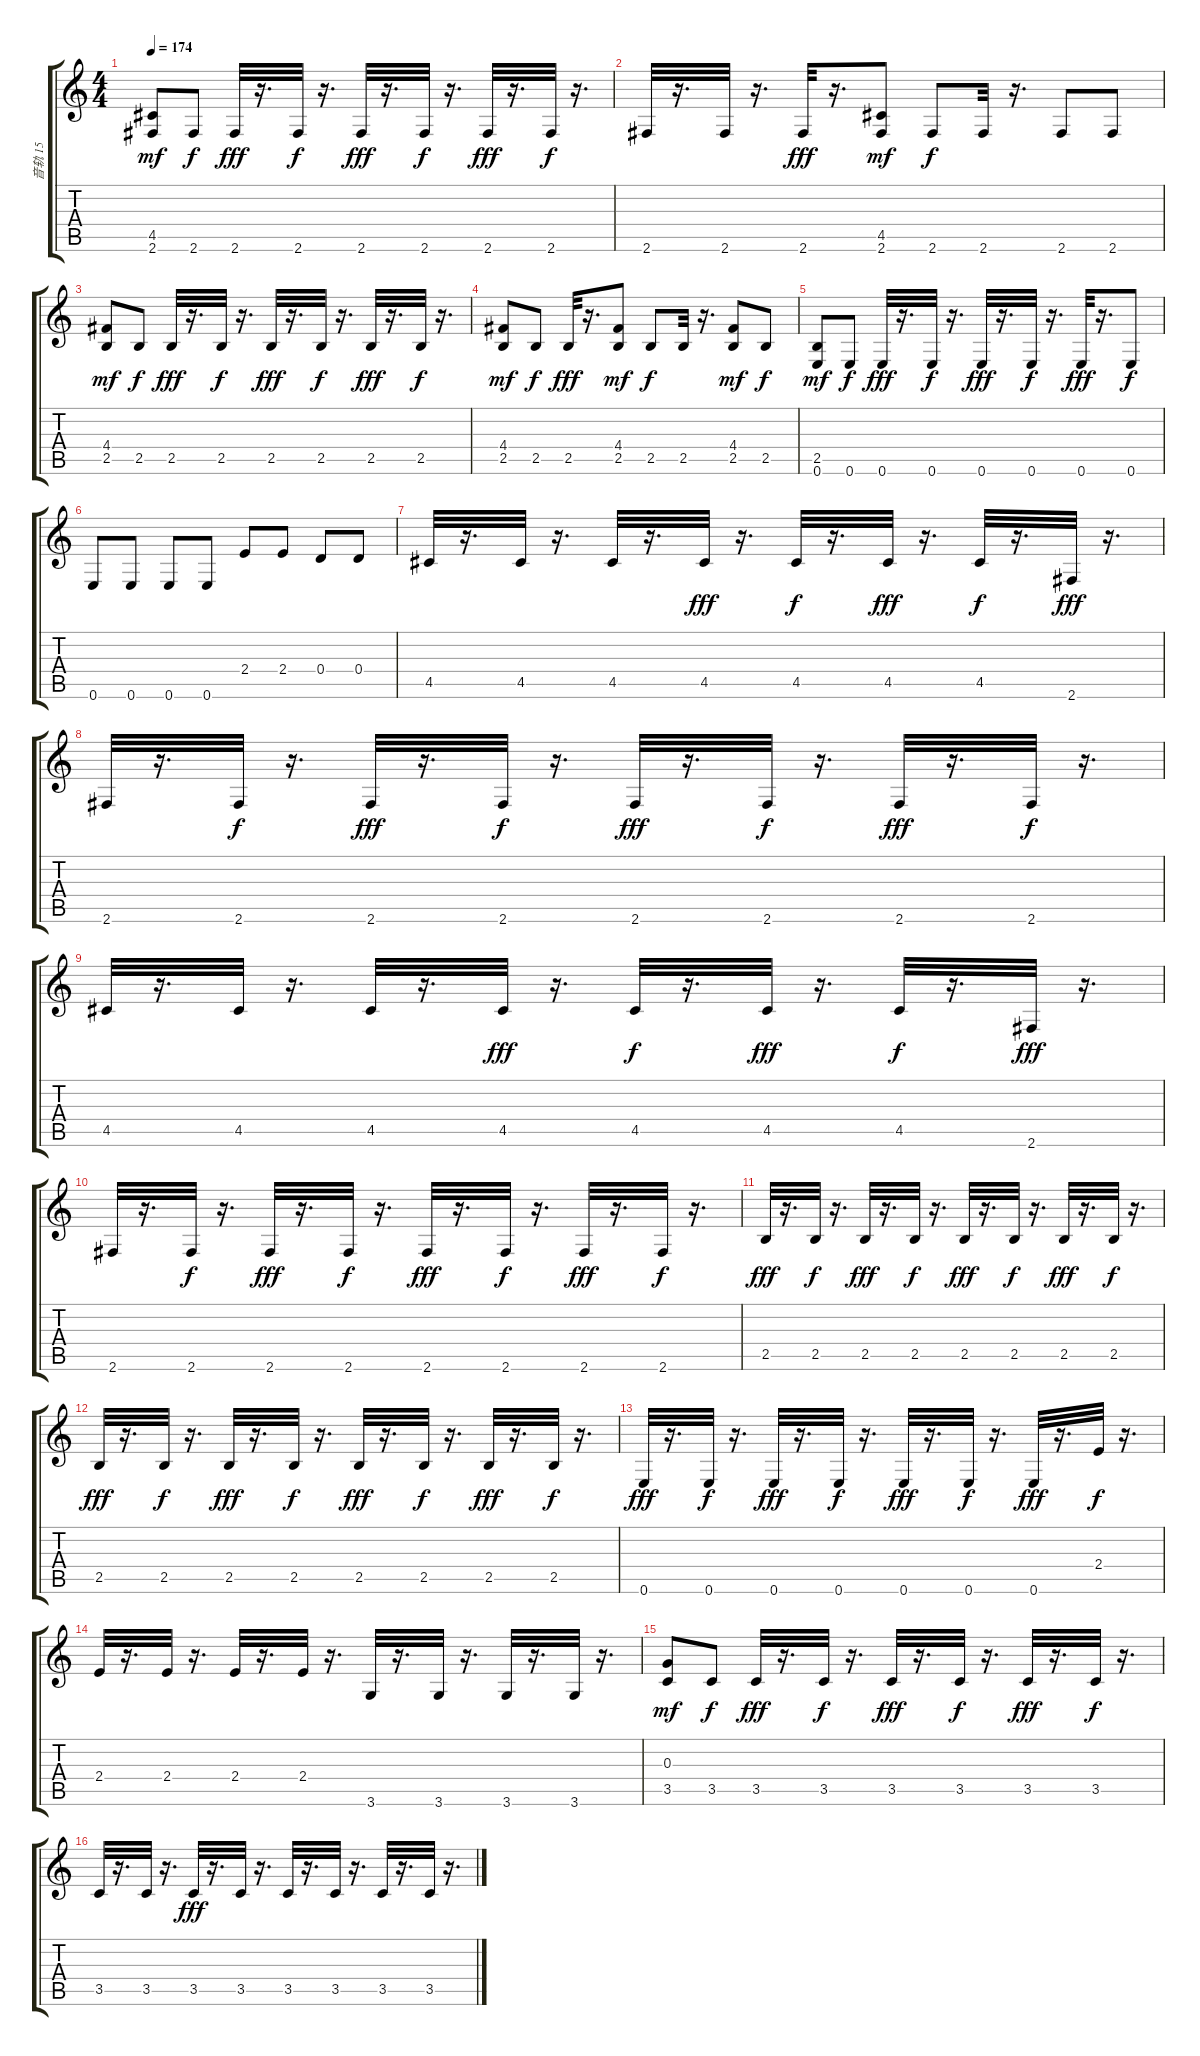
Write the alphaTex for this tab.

\track ("音轨 15" "音轨 15") {instrument distortionguitar}
\staff {score tabs}
\tuning (E4 B3 G3 D3 A2 E2) {hide}
\ts (4 4)
\tempo 174
\clef g2
\ks c
(4.5 2.6).8{dy mf} 2.6.8{dy f} 2.6.32{dy fff} r.16{d} 2.6.32{dy f} r.16{d} 2.6.32{dy fff} r.16{d} 2.6.32{dy f} r.16{d} 2.6.32{dy fff} r.16{d} 2.6.32{dy f} r.16{d} |
2.6.32 r.16{d} 2.6.32 r.16{d} 2.6.32{dy fff} r.16{d} (4.5 2.6).8{dy mf} 2.6.8{dy f} 2.6.32 r.16{d} 2.6.8 2.6.8 |
(4.4 2.5).8{dy mf} 2.5.8{dy f} 2.5.32{dy fff} r.16{d} 2.5.32{dy f} r.16{d} 2.5.32{dy fff} r.16{d} 2.5.32{dy f} r.16{d} 2.5.32{dy fff} r.16{d} 2.5.32{dy f} r.16{d} |
(4.4 2.5).8{dy mf} 2.5.8{dy f} 2.5.32{dy fff} r.16{d} (4.4 2.5).8{dy mf} 2.5.8{dy f} 2.5.32 r.16{d} (4.4 2.5).8{dy mf} 2.5.8{dy f} |
(2.5 0.6).8{dy mf} 0.6.8{dy f} 0.6.32{dy fff} r.16{d} 0.6.32{dy f} r.16{d} 0.6.32{dy fff} r.16{d} 0.6.32{dy f} r.16{d} 0.6.32{dy fff} r.16{d} 0.6.8{dy f} |
0.6.8 0.6.8 0.6.8 0.6.8 2.4.8 2.4.8 0.4.8 0.4.8 |
4.5.32 r.16{d} 4.5.32 r.16{d} 4.5.32 r.16{d} 4.5.32{dy fff} r.16{d} 4.5.32{dy f} r.16{d} 4.5.32{dy fff} r.16{d} 4.5.32{dy f} r.16{d} 2.6.32{dy fff} r.16{d} |
2.6.32 r.16{d} 2.6.32{dy f} r.16{d} 2.6.32{dy fff} r.16{d} 2.6.32{dy f} r.16{d} 2.6.32{dy fff} r.16{d} 2.6.32{dy f} r.16{d} 2.6.32{dy fff} r.16{d} 2.6.32{dy f} r.16{d} |
4.5.32 r.16{d} 4.5.32 r.16{d} 4.5.32 r.16{d} 4.5.32{dy fff} r.16{d} 4.5.32{dy f} r.16{d} 4.5.32{dy fff} r.16{d} 4.5.32{dy f} r.16{d} 2.6.32{dy fff} r.16{d} |
2.6.32 r.16{d} 2.6.32{dy f} r.16{d} 2.6.32{dy fff} r.16{d} 2.6.32{dy f} r.16{d} 2.6.32{dy fff} r.16{d} 2.6.32{dy f} r.16{d} 2.6.32{dy fff} r.16{d} 2.6.32{dy f} r.16{d} |
2.5.32{dy fff} r.16{d} 2.5.32{dy f} r.16{d} 2.5.32{dy fff} r.16{d} 2.5.32{dy f} r.16{d} 2.5.32{dy fff} r.16{d} 2.5.32{dy f} r.16{d} 2.5.32{dy fff} r.16{d} 2.5.32{dy f} r.16{d} |
2.5.32{dy fff} r.16{d} 2.5.32{dy f} r.16{d} 2.5.32{dy fff} r.16{d} 2.5.32{dy f} r.16{d} 2.5.32{dy fff} r.16{d} 2.5.32{dy f} r.16{d} 2.5.32{dy fff} r.16{d} 2.5.32{dy f} r.16{d} |
0.6.32{dy fff} r.16{d} 0.6.32{dy f} r.16{d} 0.6.32{dy fff} r.16{d} 0.6.32{dy f} r.16{d} 0.6.32{dy fff} r.16{d} 0.6.32{dy f} r.16{d} 0.6.32{dy fff} r.16{d} 2.4.32{dy f} r.16{d} |
2.4.32 r.16{d} 2.4.32 r.16{d} 2.4.32 r.16{d} 2.4.32 r.16{d} 3.6.32 r.16{d} 3.6.32 r.16{d} 3.6.32 r.16{d} 3.6.32 r.16{d} |
(0.3 3.5).8{dy mf} 3.5.8{dy f} 3.5.32{dy fff} r.16{d} 3.5.32{dy f} r.16{d} 3.5.32{dy fff} r.16{d} 3.5.32{dy f} r.16{d} 3.5.32{dy fff} r.16{d} 3.5.32{dy f} r.16{d} |
3.5.32 r.16{d} 3.5.32 r.16{d} 3.5.32{dy fff} r.16{d} 3.5.32 r.16{d} 3.5.32 r.16{d} 3.5.32 r.16{d} 3.5.32 r.16{d} 3.5.32 r.16{d}
